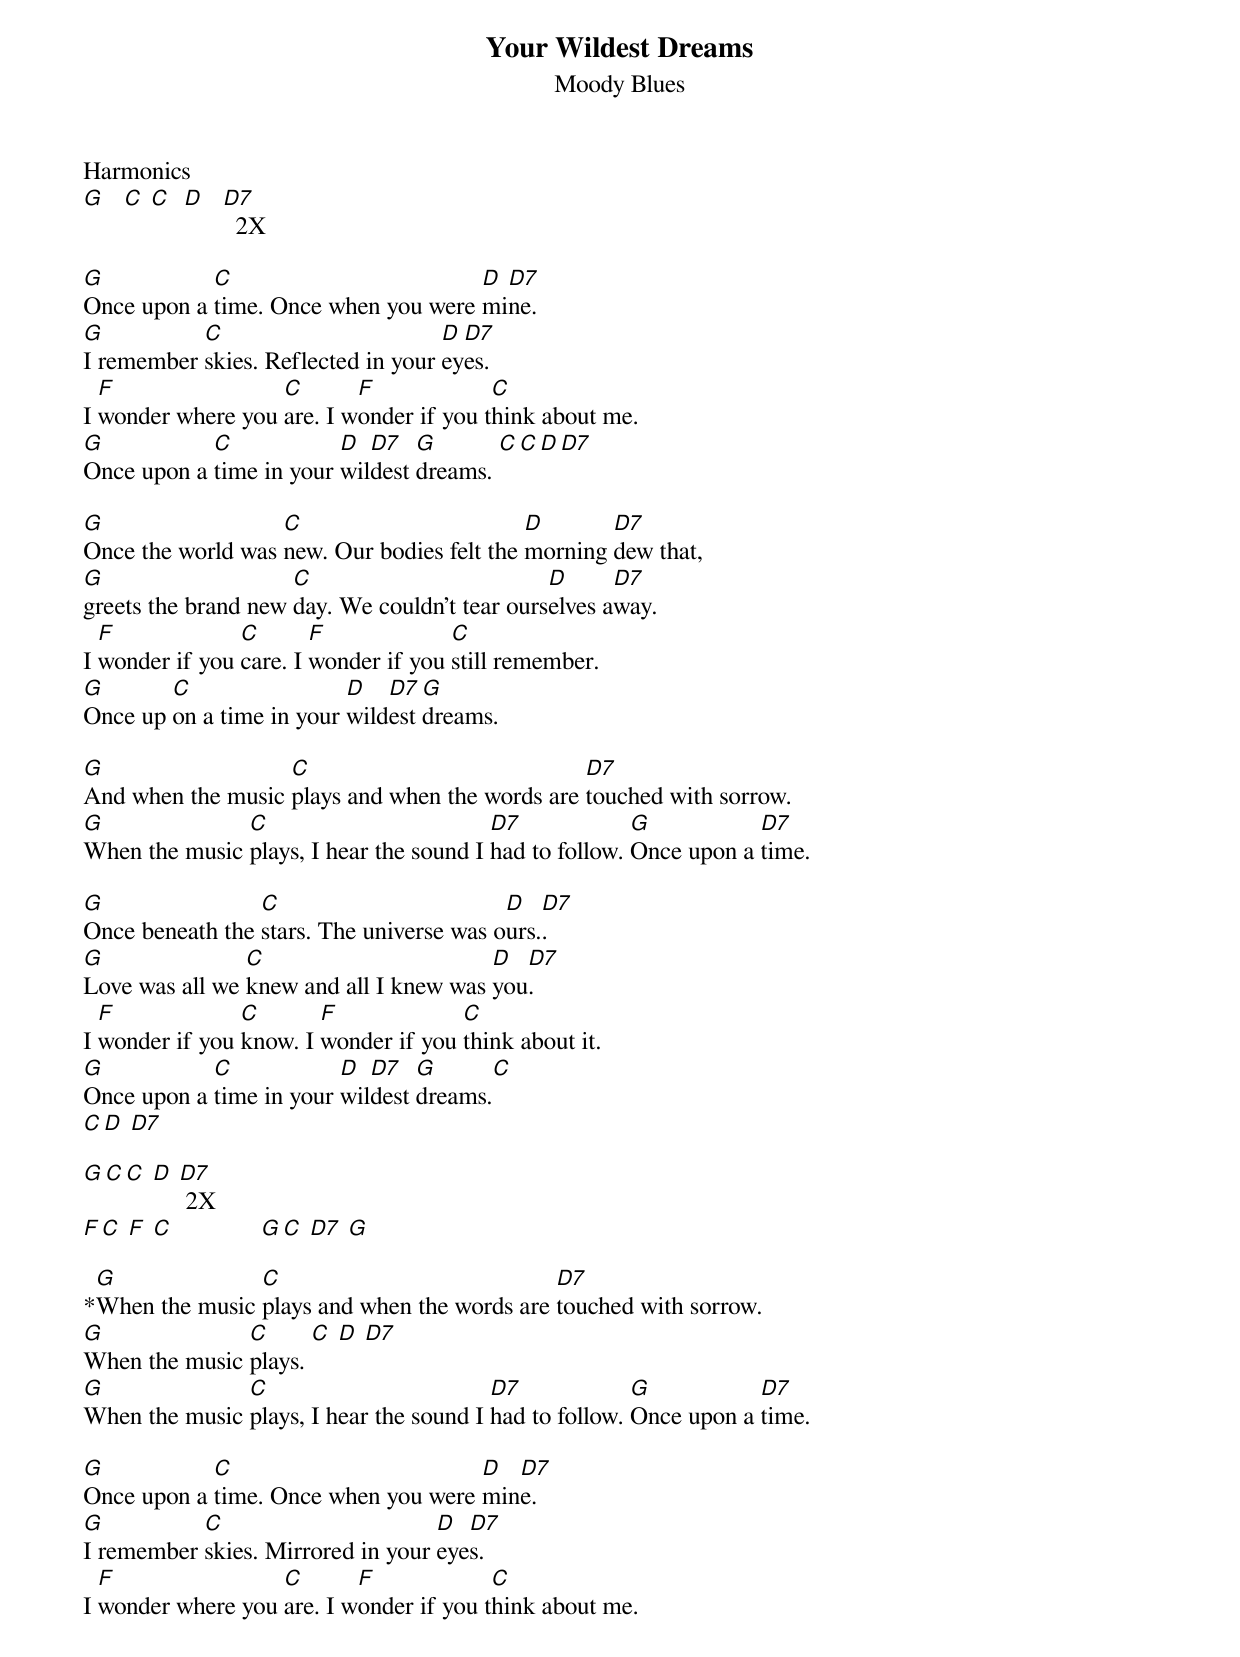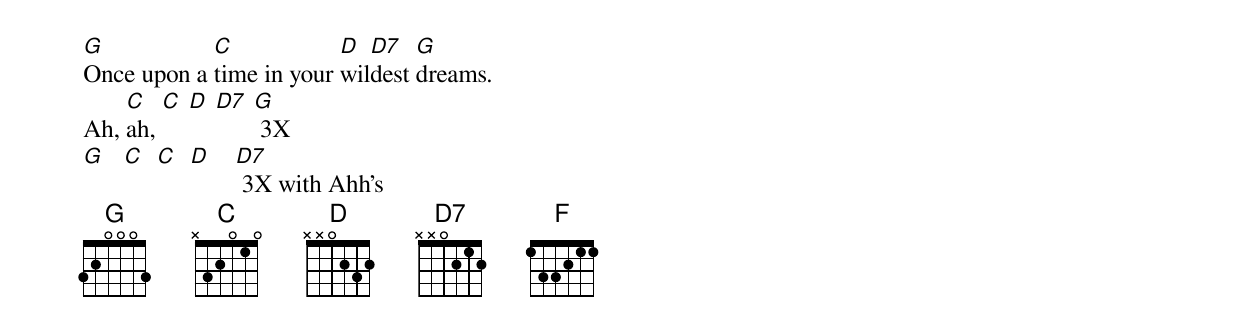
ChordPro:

{t:Your Wildest Dreams}
{st:Moody Blues}
Harmonics
[G]   [C] [C]  [D]   [D7]  2X

[G]Once upon a [C]time. Once when you were [D]mi[D7]ne.
[G]I remember [C]skies. Reflected in your [D]ey[D7]es.
I [F]wonder where you [C]are. I w[F]onder if you t[C]hink about me.
[G]Once upon a [C]time in your [D]wil[D7]dest [G]dreams. [C][C][D][D7]

[G]Once the world was [C]new. Our bodies felt the [D]morning [D7]dew that,
[G]greets the brand new [C]day. We couldn't tear ours[D]elves a[D7]way.
I [F]wonder if you [C]care. I [F]wonder if you [C]still remember.
[G]Once up [C]on a time in your [D]wild[D7]est [G]dreams.

[G]And when the music [C]plays and when the words are [D7]touched with sorrow.
[G]When the music [C]plays, I hear the sound I [D7]had to follow. [G]Once upon a [D7]time.

[G]Once beneath the [C]stars. The universe was o[D]urs.[D7].
[G]Love was all we [C]knew and all I knew was [D]you[D7].
I [F]wonder if you [C]know. I [F]wonder if you [C]think about it.
[G]Once upon a [C]time in your [D]wil[D7]dest [G]dreams.[C]
[C][D] [D7]

[G][C][C] [D] [D7] 2X
[F][C] [F] [C]              [G][C] [D7] [G]

*[G]When the music [C]plays and when the words are [D7]touched with sorrow.
[G]When the music [C]plays. [C] [D] [D7]
[G]When the music [C]plays, I hear the sound I [D7]had to follow. [G]Once upon a [D7]time.

[G]Once upon a [C]time. Once when you were [D]min[D7]e.
[G]I remember [C]skies. Mirrored in your [D]eye[D7]s.
I [F]wonder where you [C]are. I w[F]onder if you t[C]hink about me.
[G]Once upon a [C]time in your [D]wil[D7]dest [G]dreams.
Ah, [C]ah, [C] [D] [D7] [G] 3X
[G]   [C]  [C]  [D]    [D7] 3X with Ahh's
